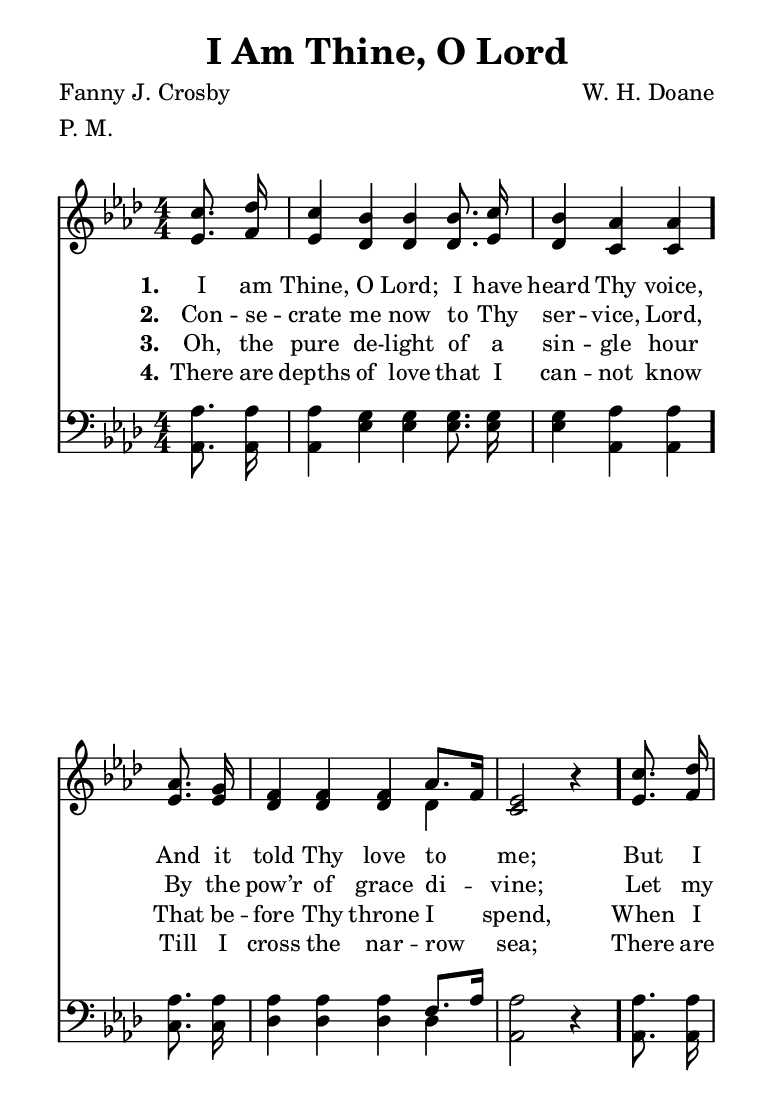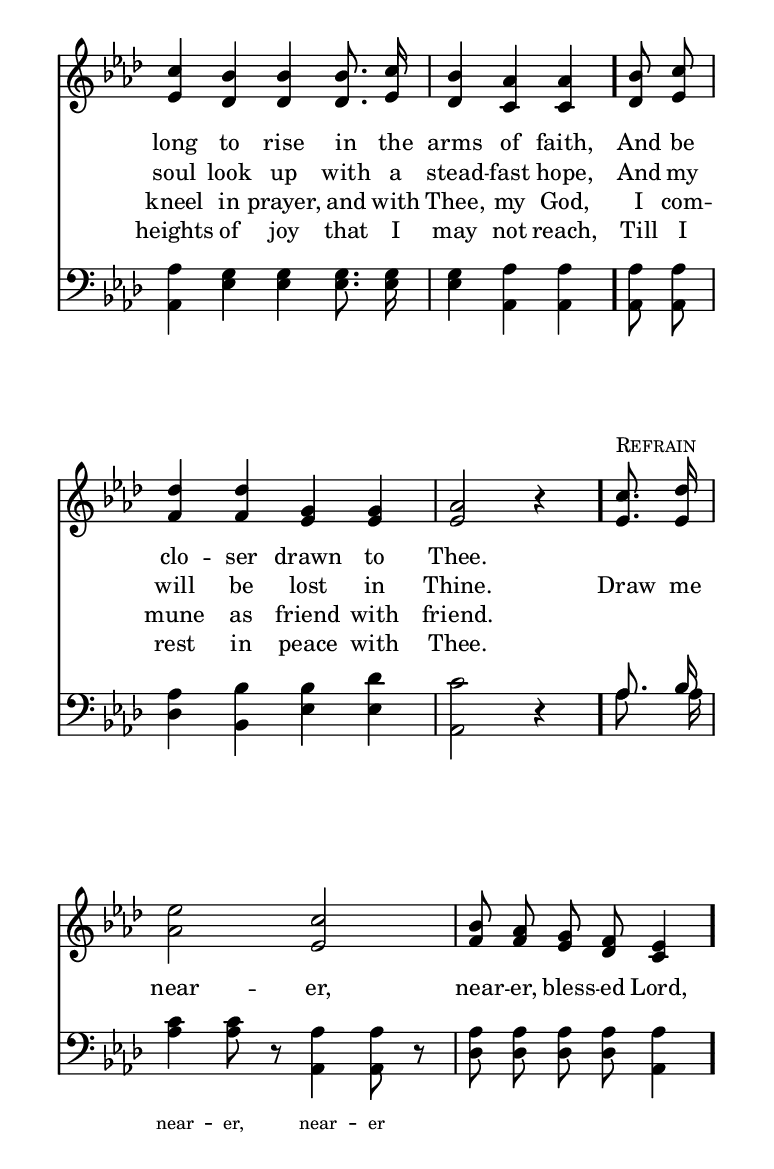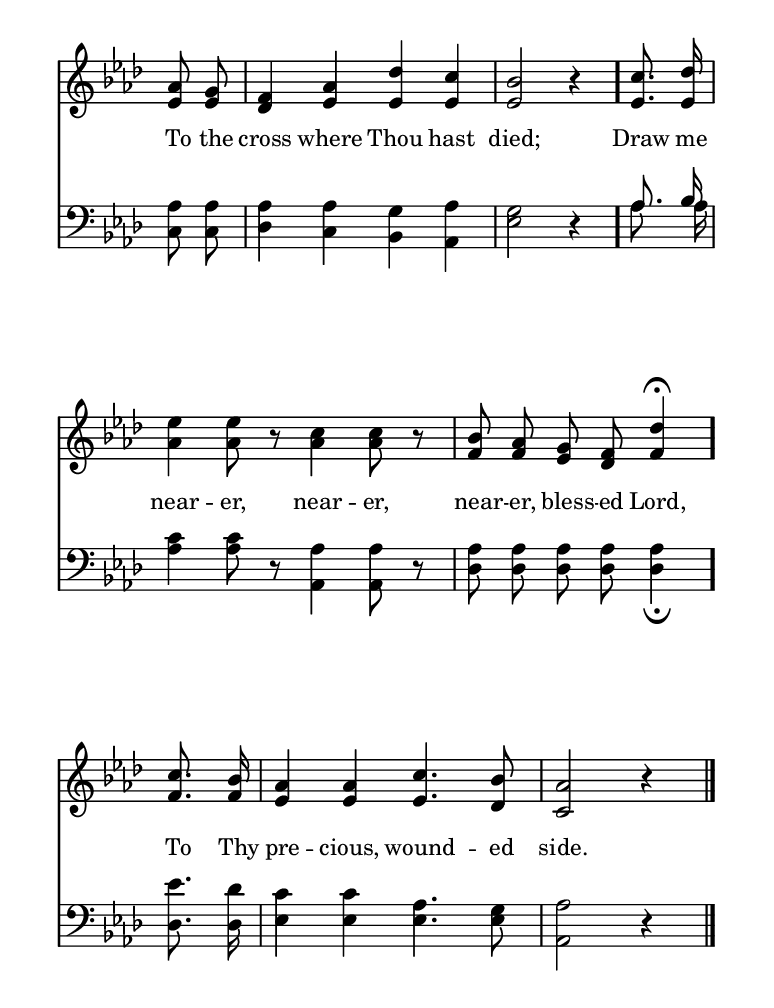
\include "common/global.ily"
\paper {
  \include "common/paper.ily"
  system-count = #(cond (is-eogsized 5) (#t #f))
}

\header{
  hymnnumber = "221"
  title = "I Am Thine, O Lord"
  tunename = ""
  meter = "P. M."
  poet = "Fanny J. Crosby"
  composer = "W. H. Doane"
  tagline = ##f
}

ta = { \tempo 4=80 }
tb = { \tempo 4=40 }

global = {
  \include "common/overrides.ily"
  \override Staff.TimeSignature.style = #'numbered
  \time 4/4
  \override Score.MetronomeMark.transparent = ##t % hide all fermata changes too
  \ta
  \key aes \major
  \partial 4
  \autoBeamOff
}

patternA = { c8. c16 | c4 c c c8. c16 | c4 c c }
patternB = { c8. c16 | c4 c c c8.[ c16] | c2 c4 }
patternG = { c8. c16 | c4 c c c | c2 c4 }
patternC = { c8 c | c4 c c c | c2 c4 }
patternD = { c8. c16 | c2 c | c8 c c c c4 }
patternE = { c8. c16 | c4 c8 r c4 c8 r | c8 c c c c4 }
patternF = { c8. c16 | c4 c c4. c8 | c2 c4 }

notesSoprano = {
\global
\relative c'' {

  c8. des16 | c4 bes bes bes8. c16 | bes4 aes aes
  aes8. g16 | f4 f f aes8.[ f16] | ees2 r4
  c'8. des16 | c4 bes bes bes8. c16 | bes4 aes aes
  bes8 c | des4 des g, g | aes2 r4

  \eogbreak
  << s^\markup { \small \caps "Refrain" }
  { c8. des16 | ees2 c | bes8 aes g f ees4 } >>
  aes8 g | f4 aes des c | bes2 r4
  c8. des16 | ees4 ees8 r c4 c8 r | bes8 aes g f \tb des'4\fermata \ta
  c8. bes16 | aes4 aes c4. bes8 | aes2 r4

  \bar "|."

}
}

notesAlto = {
\global
\relative e' {

  \changePitch \patternA { ees f | ees des des des ees | des c c }
  \changePitch \patternG { ees ees | des des des des | c r }
  \changePitch \patternA { ees f | ees des des des ees | des c c }
  \changePitch \patternC { des ees | f f ees ees | ees r }

  \changePitch \patternD { ees ees | aes ees | f f ees des c }
  \changePitch \patternC { ees ees | des ees ees ees | ees r }
  \changePitch \patternE { ees ees | aes aes aes aes | f f ees des f }
  \changePitch \patternF { f f | ees ees ees des | c r }

}
}

notesTenor = {
\global
\relative a {

  \changePitch \patternA { aes aes | aes g g g g | g aes aes }
  \changePitch \patternB { aes aes | aes aes aes f aes | aes r }
  \changePitch \patternA { aes aes | aes g g g g | g aes aes }
  \changePitch \patternC { aes aes | aes bes bes des | c r }

  \changePitch \patternE { aes bes | c c aes aes | aes aes aes aes aes }
  \changePitch \patternC { aes aes | aes aes g aes | g r }
  \changePitch \patternE { aes bes | c c aes aes | aes aes aes aes aes }
  \changePitch \patternF { ees' des | c c aes g | aes r }

}
}

notesBass = {
\global
\relative f, {

  \changePitch \patternA { aes aes | aes ees' ees ees ees | ees aes, aes }
  \changePitch \patternG { c c | des des des des | aes r }
  \changePitch \patternA { aes aes | aes ees' ees ees ees | ees aes, aes }
  \changePitch \patternC { aes aes | des bes ees ees | aes, r }

  \changePitch \patternE { aes' aes | aes aes aes, aes | des des des des | aes }
  \changePitch \patternC { c c | des c bes aes | ees' r }
  \changePitch \patternE { aes aes | aes aes aes, aes | des des des des des_\fermata }
  \changePitch \patternF { des des | ees ees ees ees | aes, r }

}
}

Refrain = \lyricmode {

Draw me near -- er, near -- er, bless -- ed Lord, \bar "."
To the cross where Thou hast died; \bar "."
Draw me near -- er, near -- er, near -- er, bless -- ed Lord, \bar "."
To Thy pre -- cious, wound -- ed side. \bar "."

}

wordsA = \lyricmode {
\set stanza = "1."

I am Thine, O Lord; I have heard Thy voice, \bar "."
And it told Thy love to me; \bar "."
But I long to rise in the arms of faith, \bar "."
And be clo -- ser drawn to Thee. \bar "."

}

wordsB = \lyricmode {
\set stanza = "2."

Con -- se -- crate me now to Thy ser -- vice, Lord,
By the pow’r of grace di -- vine;
Let my soul look up with a stead -- fast hope,
And my will be lost in Thine.

\Refrain

}

wordsC = \lyricmode {
\set stanza = "3."

Oh, the pure de -- light of a sin -- gle hour
That be -- fore Thy throne I spend,
When I kneel in prayer, and with Thee, my God,
I com -- mune as friend with friend.

}

wordsD = \lyricmode {
\set stanza = "4."

There are depths of love that I can -- not know
Till I cross the nar -- row sea;
There are heights of joy that I may not reach,
Till I rest in peace with Thee.

}

BassRefrain = \lyricmode {

\override LyricText.font-size = #-2
\repeat unfold 36 { \skip 4 }
near -- er, near -- er

}

\score {
  \context ChoirStaff <<
    \context Staff = upper <<
      \set Staff.autoBeaming = ##f
      \set ChoirStaff.systemStartDelimiter = #'SystemStartBar
      \set ChoirStaff.printPartCombineTexts = ##f
      \partcombine #'(2 . 9) \notesSoprano \notesAlto
      \context NullVoice = sopranos { \voiceOne << \notesSoprano >> }
      \context Lyrics = one   \lyricsto sopranos \wordsA
      \context Lyrics = two   \lyricsto sopranos \wordsB
      \context Lyrics = three \lyricsto sopranos \wordsC
      \context Lyrics = four  \lyricsto sopranos \wordsD
    >>
    \context Staff = men <<
      \set Staff.autoBeaming = ##f
      \clef bass
      \set ChoirStaff.printPartCombineTexts = ##f
      \partcombine #'(2 . 9) \notesTenor \notesBass
      \context NullVoice = basses { \voiceTwo << \notesBass >> }
    >>
    \new Lyrics \with { alignBelowContext = men } \lyricsto basses \BassRefrain
  >>
  \layout {
    \include "common/layout.ily"
  }
  \midi{
    \include "common/midi.ily"
  }
}

\version "2.19.49"  % necessary for upgrading to future LilyPond versions.

% vi:set et ts=2 sw=2 ai nocindent syntax=lilypond:
